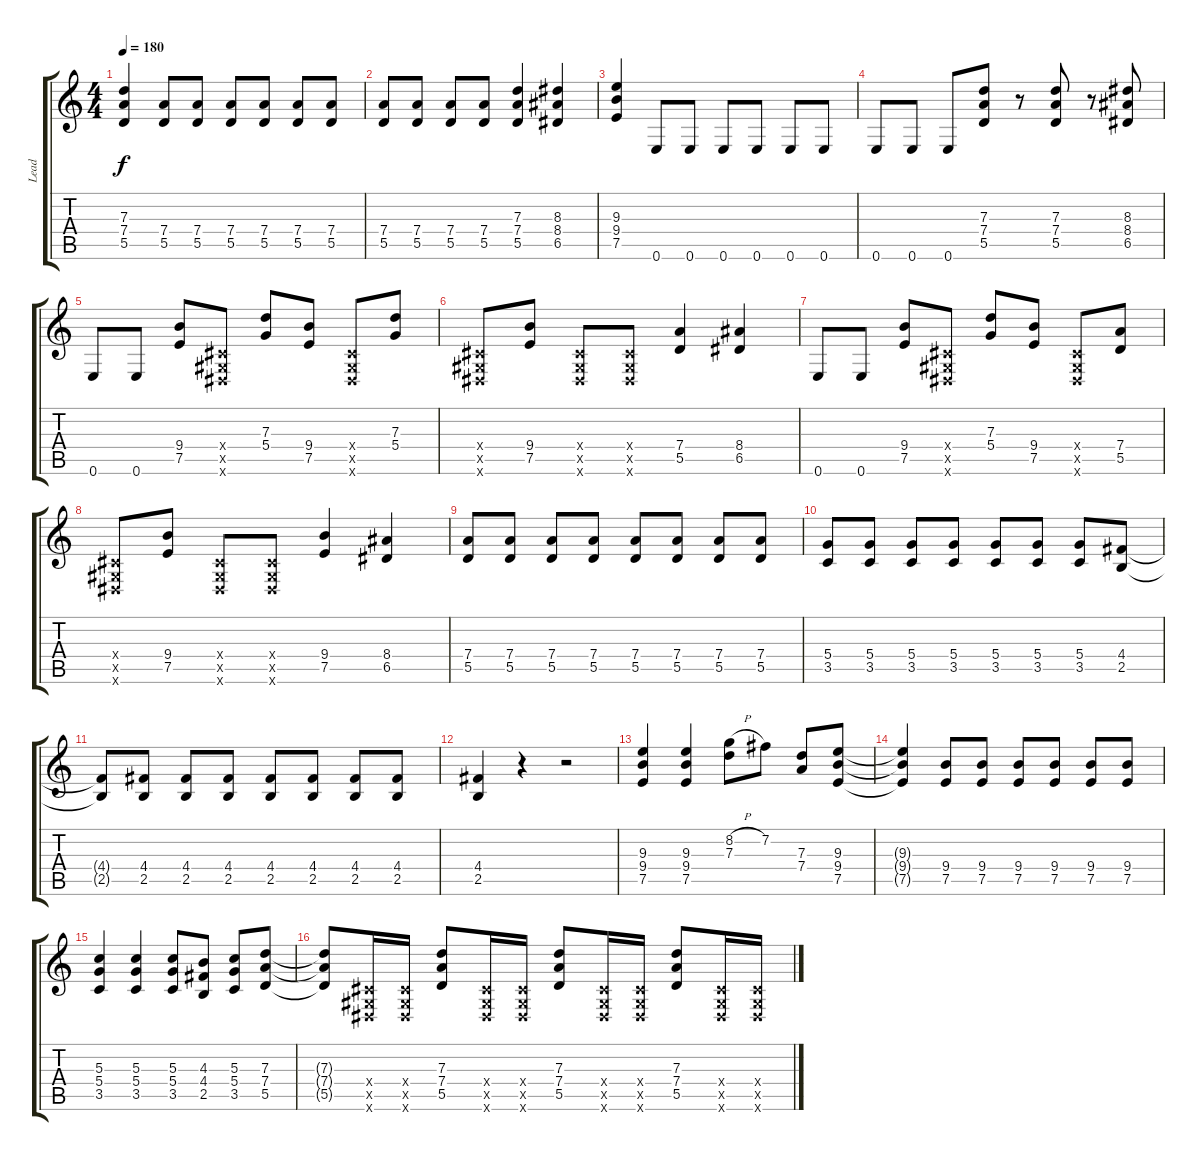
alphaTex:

\track ("Lead" "Lead") {instrument distortionguitar}
\staff {score tabs}
\tuning (E4 B3 G3 D3 A2 E2) {hide}
\ts (4 4)
\tempo 180
\clef g2
\ks c
(7.3 7.4 5.5).4{dy f} (7.4 5.5).8 (7.4 5.5).8 (7.4 5.5).8 (7.4 5.5).8 (7.4 5.5).8 (7.4 5.5).8 |
(7.4 5.5).8 (7.4 5.5).8 (7.4 5.5).8 (7.4 5.5).8 (7.3 7.4 5.5).4 (8.3 8.4 6.5).4 |
(9.3 9.4 7.5).4 0.6.8 0.6.8 0.6.8 0.6.8 0.6.8 0.6.8 |
0.6.8 0.6.8 0.6.8 (7.3 7.4 5.5).8 r.8 (7.3 7.4 5.5).8 r.8 (8.3 8.4 6.5).8 |
0.6.8 0.6.8 (9.4 7.5).8 (-1.4{x} -1.5{x} -1.6{x}).8 (7.3 5.4).8 (9.4 7.5).8 (-1.4{x} -1.5{x} -1.6{x}).8 (7.3 5.4).8 |
(-1.4{x} -1.5{x} -1.6{x}).8 (9.4 7.5).8 (-1.4{x} -1.5{x} -1.6{x}).8 (-1.4{x} -1.5{x} -1.6{x}).8 (7.4 5.5).4 (8.4 6.5).4 |
0.6.8 0.6.8 (9.4 7.5).8 (-1.4{x} -1.5{x} -1.6{x}).8 (7.3 5.4).8 (9.4 7.5).8 (-1.4{x} -1.5{x} -1.6{x}).8 (7.4 5.5).8 |
(-1.4{x} -1.5{x} -1.6{x}).8 (9.4 7.5).8 (-1.4{x} -1.5{x} -1.6{x}).8 (-1.4{x} -1.5{x} -1.6{x}).8 (9.4 7.5).4 (8.4 6.5).4 |
(7.4 5.5).8 (7.4 5.5).8 (7.4 5.5).8 (7.4 5.5).8 (7.4 5.5).8 (7.4 5.5).8 (7.4 5.5).8 (7.4 5.5).8 |
(5.4 3.5).8 (5.4 3.5).8 (5.4 3.5).8 (5.4 3.5).8 (5.4 3.5).8 (5.4 3.5).8 (5.4 3.5).8 (4.4 2.5).8 |
(4.4{t} 2.5{t}).8 (4.4 2.5).8 (4.4 2.5).8 (4.4 2.5).8 (4.4 2.5).8 (4.4 2.5).8 (4.4 2.5).8 (4.4 2.5).8 |
(4.4 2.5).4 r.4 r.2 |
(9.3 9.4 7.5).4 (9.3 9.4 7.5).4 (8.2{h} 7.3).8 7.2.8 (7.3 7.4).8 (9.3 9.4 7.5).8 |
(9.3{t} 9.4{t} 7.5{t}).4 (9.4 7.5).8 (9.4 7.5).8 (9.4 7.5).8 (9.4 7.5).8 (9.4 7.5).8 (9.4 7.5).8 |
(5.3 5.4 3.5).4 (5.3 5.4 3.5).4 (5.3 5.4 3.5).8 (4.3 4.4 2.5).8 (5.3 5.4 3.5).8 (7.3 7.4 5.5).8 |
(7.3{t} 7.4{t} 5.5{t}).8 (-1.4{x} -1.5{x} -1.6{x}).16 (-1.4{x} -1.5{x} -1.6{x}).16 (7.3 7.4 5.5).8 (-1.4{x} -1.5{x} -1.6{x}).16 (-1.4{x} -1.5{x} -1.6{x}).16 (7.3 7.4 5.5).8 (-1.4{x} -1.5{x} -1.6{x}).16 (-1.4{x} -1.5{x} -1.6{x}).16 (7.3 7.4 5.5).8 (-1.4{x} -1.5{x} -1.6{x}).16 (-1.4{x} -1.5{x} -1.6{x}).16
